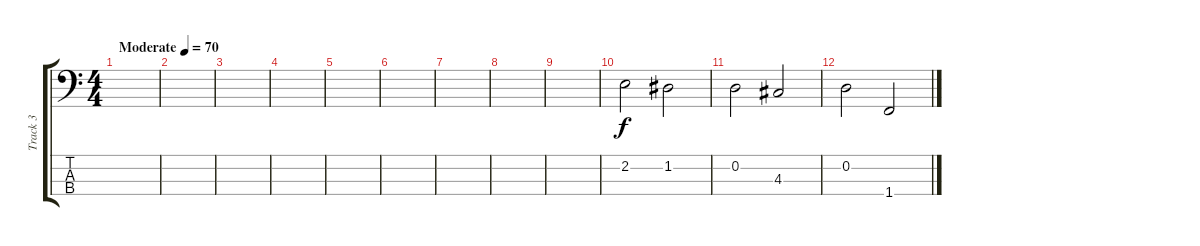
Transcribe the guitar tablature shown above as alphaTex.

\track ("Track 3" "Track 3") {instrument acousticbass}
\staff {score tabs}
\tuning (G2 D2 A1 E1) {hide}
\ts (4 4)
\tempo (70 "Moderate")
\clef f4
\ks c
|
|
|
|
|
|
|
|
|
2.2.2 1.2.2 |
0.2.2 4.3.2 |
0.2.2 1.4.2
